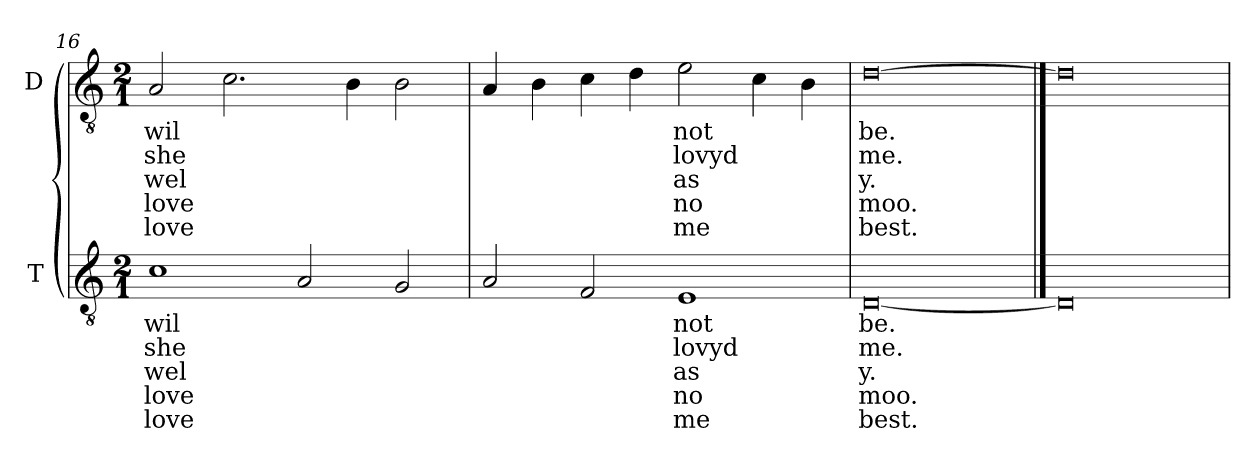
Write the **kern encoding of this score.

**kern	**text	**text	**text	**text	**text	**kern	**text	**text	**text	**text	**text
*part2	*part2	*part2	*part2	*part2	*part2	*part1	*part1	*part1	*part1	*part1	*part1
*staff2	*staff2	*staff2	*staff2	*staff2	*staff2	*staff1	*staff1	*staff1	*staff1	*staff1	*staff1
*I"T	*	*	*	*	*	*I"D	*	*	*	*	*
*clefGv2	*	*	*	*	*	*clefGv2	*	*	*	*	*
*ITrd7c12	*	*	*	*	*	*ITrd7c12	*	*	*	*	*
*k[]	*	*	*	*	*	*k[]	*	*	*	*	*
*C:	*	*	*	*	*	*C:	*	*	*	*	*
*M2/1	*	*	*	*	*	*M2/1	*	*	*	*	*
=16	=16	=16	=16	=16	=16	=16	=16	=16	=16	=16	=16
!	!LO:LY:b:color=#000000	!LO:LY:b:color=#000000	!LO:LY:b:color=#000000	!LO:LY:b:color=#000000	!LO:LY:b:color=#000000	!	!	!	!	!	!
!	!	!	!	!	!	!	!LO:LY:b:color=#000000	!LO:LY:b:color=#000000	!LO:LY:b:color=#000000	!LO:LY:b:color=#000000	!LO:LY:b:color=#000000
1Ci\	wil	she	wel	love	love	2AAi/	wil	she	wel	love	love
.	.	.	.	.	.	2.Ci\	.	.	.	.	.
2AAi/	.	.	.	.	.	.	.	.	.	.	.
.	.	.	.	.	.	4BBi\	.	.	.	.	.
2GGi/	.	.	.	.	.	2BBi\	.	.	.	.	.
=17	=17	=17	=17	=17	=17	=17	=17	=17	=17	=17	=17
2AAi/	.	.	.	.	.	4AAi/	.	.	.	.	.
.	.	.	.	.	.	4BBi\	.	.	.	.	.
2FFi/	.	.	.	.	.	4Ci\	.	.	.	.	.
.	.	.	.	.	.	4Di\	.	.	.	.	.
!	!LO:LY:b:color=#000000	!LO:LY:b:color=#000000	!LO:LY:b:color=#000000	!LO:LY:b:color=#000000	!LO:LY:b:color=#000000	!	!	!	!	!	!
!	!	!	!	!	!	!	!LO:LY:b:color=#000000	!LO:LY:b:color=#000000	!LO:LY:b:color=#000000	!LO:LY:b:color=#000000	!LO:LY:b:color=#000000
1EEi/	not	lovyd	as	no	me	2Ei\	not	lovyd	as	no	me
.	.	.	.	.	.	4Ci\	.	.	.	.	.
.	.	.	.	.	.	4BBi\	.	.	.	.	.
=18	=18	=18	=18	=18	=18	=18	=18	=18	=18	=18	=18
!	!LO:LY:b:color=#000000	!LO:LY:b:color=#000000	!LO:LY:b:color=#000000	!LO:LY:b:color=#000000	!LO:LY:b:color=#000000	!	!	!	!	!	!
!	!	!	!	!	!	!	!LO:LY:b:color=#000000	!LO:LY:b:color=#000000	!LO:LY:b:color=#000000	!LO:LY:b:color=#000000	!LO:LY:b:color=#000000
[0DDi/	be.	me.	y.	moo.	best.	[0Di\	be.	me.	y.	moo.	best.
==19	==19	==19	==19	==19	==19	==19	==19	==19	==19	==19	==19
0DDi/]	.	.	.	.	.	0Di\]	.	.	.	.	.
=	=	=	=	=	=	=	=	=	=	=	=
*-	*-	*-	*-	*-	*-	*-	*-	*-	*-	*-	*-
